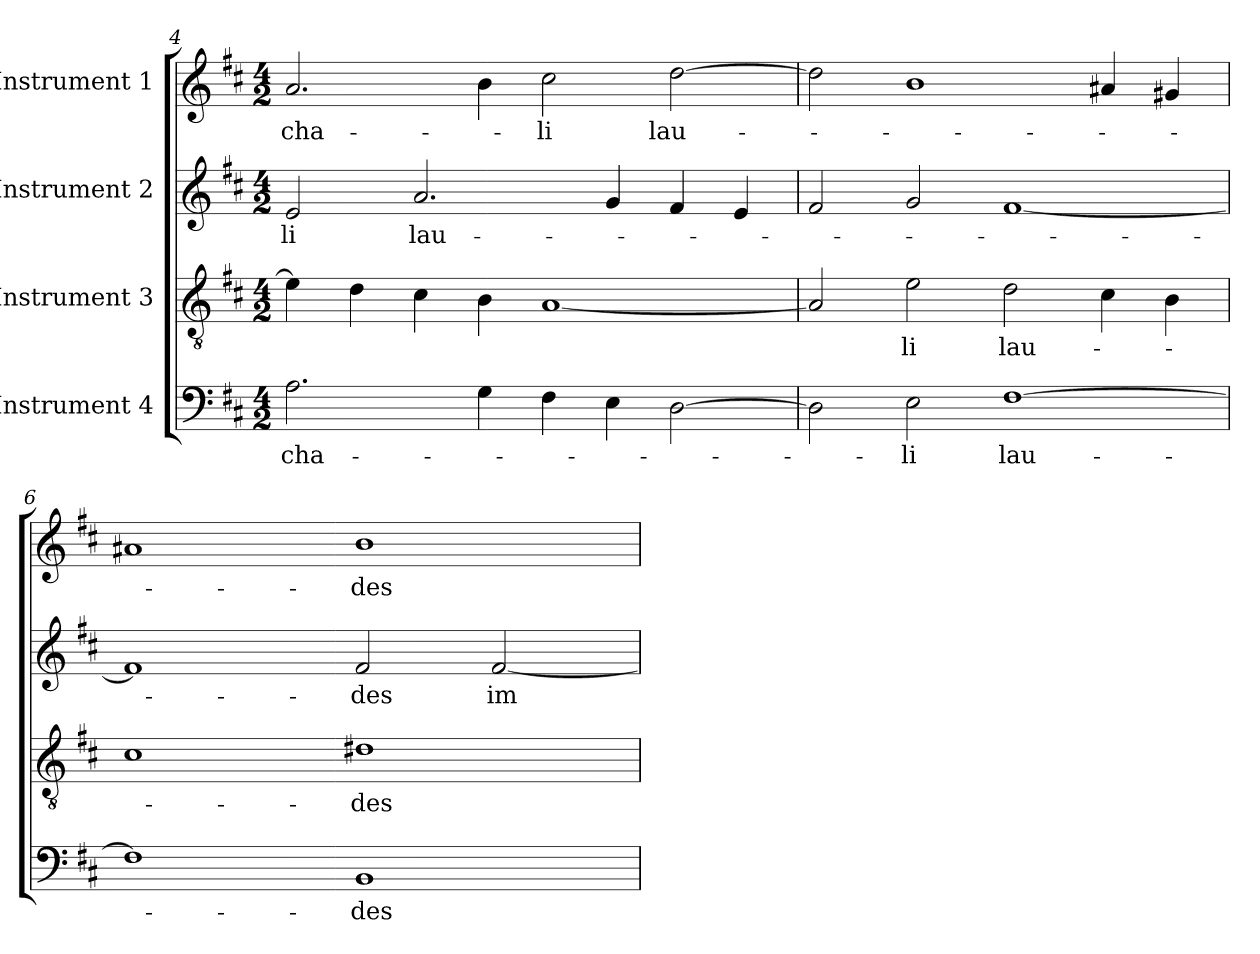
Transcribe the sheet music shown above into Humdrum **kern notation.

**kern	**text	**kern	**text	**kern	**text	**kern	**text
*part4	*part4	*part3	*part3	*part2	*part2	*part1	*part1
*staff4	*staff4	*staff3	*staff3	*staff2	*staff2	*staff1	*staff1
*I"Instrument 4	*	*I"Instrument 3	*	*I"Instrument 2	*	*I"Instrument 1	*
*clefF4	*	*clefGv2	*	*clefG2	*	*clefG2	*
*k[f#c#]	*	*k[f#c#]	*	*k[f#c#]	*	*k[f#c#]	*
*D:	*	*D:	*	*D:	*	*D:	*
*M4/2	*	*M4/2	*	*M4/2	*	*M4/2	*
=4	=4	=4	=4	=4	=4	=4	=4
!	!LO:LY:b	!	!	!	!LO:LY:b:cj	!	!LO:LY:b
2.A\	-cha-	4e\]	.	2e/	-li	2.a/	-cha-
.	.	4d\	.	.	.	.	.
!	!	!	!	!	!LO:LY:b	!	!
.	.	4c#\	.	2.a/	lau-	.	.
4G\	.	4B\	.	.	.	4b\	.
!	!	!	!	!	!	!	!LO:LY:b:cj
4F#\	.	[<1A	.	.	.	2cc#\	-li
4E\	.	.	.	4g/	.	.	.
!	!	!	!	!	!	!	!LO:LY:b
[>2D\	.	.	.	4f#/	.	[>2dd\	lau-
.	.	.	.	4e/	.	.	.
=5	=5	=5	=5	=5	=5	=5	=5
2D\]	.	2A/]	.	2f#/	.	2dd\]	.
!	!LO:LY:b:cj	!	!LO:LY:b:cj	!	!	!	!
2E\	-li	2e\	-li	2g/	.	1b	.
!	!LO:LY:b:cj	!	!LO:LY:b	!	!	!	!
[>1F#	lau-	2d\	lau-	[>1f#	.	.	.
.	.	4c#\	.	.	.	4a#X/	.
.	.	4B\	.	.	.	4g#X/	.
!!LO:LB:g=z
=6	=6	=6	=6	=6	=6	=6	=6
*^	*	*^	*	*^	*	*^	*
1F#]	4ryy	.	1c#	4ryy	.	1f#]	4ryy	.	1a#X	4ryy	.
.	16.ryy	.	.	16.ryy	.	.	16.ryy	.	.	16.ryy	.
.	1ryy	.	.	1ryy	.	.	1ryy	.	.	1ryy	.
!	!	!LO:LY:b:cj	!	!	!LO:LY:b:cj	!	!	!LO:LY:b:cj	!	!	!LO:LY:b:cj
1BB	.	-des	1d#X	.	-des	2f#/	.	-des	1b	.	-des
.	2ryy	.	.	2ryy	.	.	2ryy	.	.	2ryy	.
!	!	!	!	!	!	!	!	!LO:LY:b:cj	!	!	!
.	.	.	.	.	.	[<2f#/	.	im-	.	.	.
.	8ryy	.	.	8ryy	.	.	8ryy	.	.	8ryy	.
.	32ryy	.	.	32ryy	.	.	32ryy	.	.	32ryy	.
*v	*v	*	*	*	*	*v	*v	*	*v	*v	*
*	*	*v	*v	*	*	*	*	*
=	=	=	=	=	=	=	=
*-	*-	*-	*-	*-	*-	*-	*-
